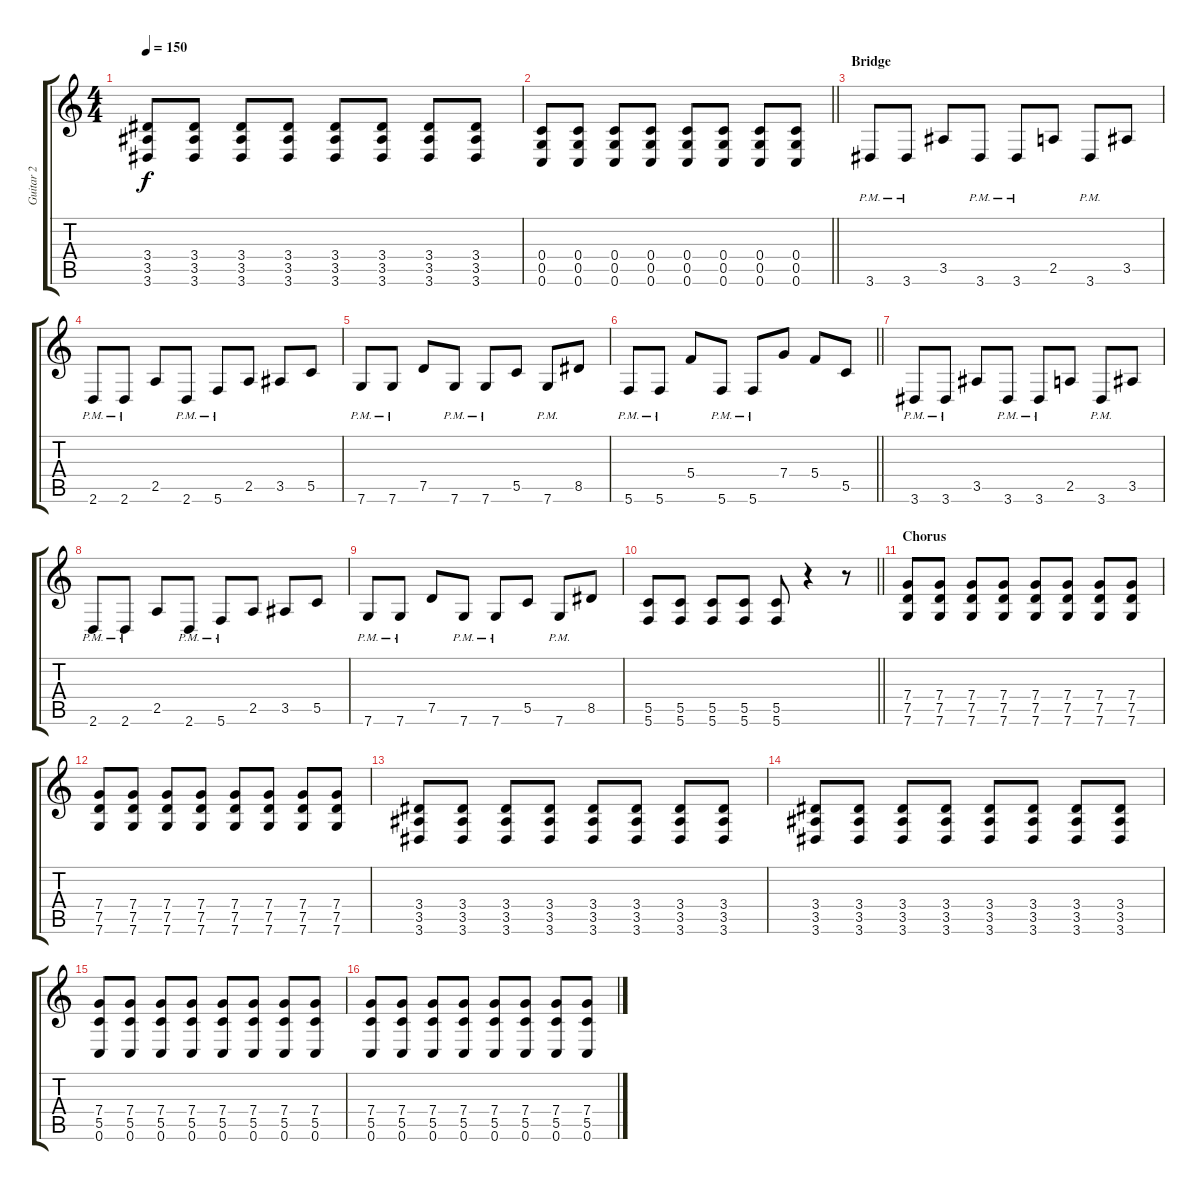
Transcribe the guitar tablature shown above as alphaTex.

\track ("Guitar 2" "Guitar 2") {instrument distortionguitar}
\staff {score tabs}
\tuning (D4 A3 F3 C3 G2 C2) {hide}
\ts (4 4)
\tempo 150
\clef g2
\ks c
(3.4 3.5 3.6).8{dy f} (3.4 3.5 3.6).8 (3.4 3.5 3.6).8 (3.4 3.5 3.6).8 (3.4 3.5 3.6).8 (3.4 3.5 3.6).8 (3.4 3.5 3.6).8 (3.4 3.5 3.6).8 |
\barLineRight lightlight
(0.4 0.5 0.6).8 (0.4 0.5 0.6).8 (0.4 0.5 0.6).8 (0.4 0.5 0.6).8 (0.4 0.5 0.6).8 (0.4 0.5 0.6).8 (0.4 0.5 0.6).8 (0.4 0.5 0.6).8 |
\section ("" "Bridge")
3.6{pm}.8 3.6{pm}.8 3.5.8 3.6{pm}.8 3.6{pm}.8 2.5.8 3.6{pm}.8 3.5.8 |
2.6{pm}.8 2.6{pm}.8 2.5.8 2.6{pm}.8 5.6{pm}.8 2.5.8 3.5.8 5.5.8 |
7.6{pm}.8 7.6{pm}.8 7.5.8 7.6{pm}.8 7.6{pm}.8 5.5.8 7.6{pm}.8 8.5.8 |
\barLineRight lightlight
5.6{pm}.8 5.6{pm}.8 5.4.8 5.6{pm}.8 5.6{pm}.8 7.4.8 5.4.8 5.5.8 |
3.6{pm}.8 3.6{pm}.8 3.5.8 3.6{pm}.8 3.6{pm}.8 2.5.8 3.6{pm}.8 3.5.8 |
2.6{pm}.8 2.6{pm}.8 2.5.8 2.6{pm}.8 5.6{pm}.8 2.5.8 3.5.8 5.5.8 |
7.6{pm}.8 7.6{pm}.8 7.5.8 7.6{pm}.8 7.6{pm}.8 5.5.8 7.6{pm}.8 8.5.8 |
\barLineRight lightlight
(5.5 5.6).8 (5.5 5.6).8 (5.5 5.6).8 (5.5 5.6).8 (5.5 5.6).8 r.4 r.8 |
\section ("" "Chorus")
(7.4 7.5 7.6).8 (7.4 7.5 7.6).8 (7.4 7.5 7.6).8 (7.4 7.5 7.6).8 (7.4 7.5 7.6).8 (7.4 7.5 7.6).8 (7.4 7.5 7.6).8 (7.4 7.5 7.6).8 |
(7.4 7.5 7.6).8 (7.4 7.5 7.6).8 (7.4 7.5 7.6).8 (7.4 7.5 7.6).8 (7.4 7.5 7.6).8 (7.4 7.5 7.6).8 (7.4 7.5 7.6).8 (7.4 7.5 7.6).8 |
(3.4 3.5 3.6).8 (3.4 3.5 3.6).8 (3.4 3.5 3.6).8 (3.4 3.5 3.6).8 (3.4 3.5 3.6).8 (3.4 3.5 3.6).8 (3.4 3.5 3.6).8 (3.4 3.5 3.6).8 |
(3.4 3.5 3.6).8 (3.4 3.5 3.6).8 (3.4 3.5 3.6).8 (3.4 3.5 3.6).8 (3.4 3.5 3.6).8 (3.4 3.5 3.6).8 (3.4 3.5 3.6).8 (3.4 3.5 3.6).8 |
(7.4 5.5 0.6).8 (7.4 5.5 0.6).8 (7.4 5.5 0.6).8 (7.4 5.5 0.6).8 (7.4 5.5 0.6).8 (7.4 5.5 0.6).8 (7.4 5.5 0.6).8 (7.4 5.5 0.6).8 |
(7.4 5.5 0.6).8 (7.4 5.5 0.6).8 (7.4 5.5 0.6).8 (7.4 5.5 0.6).8 (7.4 5.5 0.6).8 (7.4 5.5 0.6).8 (7.4 5.5 0.6).8 (7.4 5.5 0.6).8
